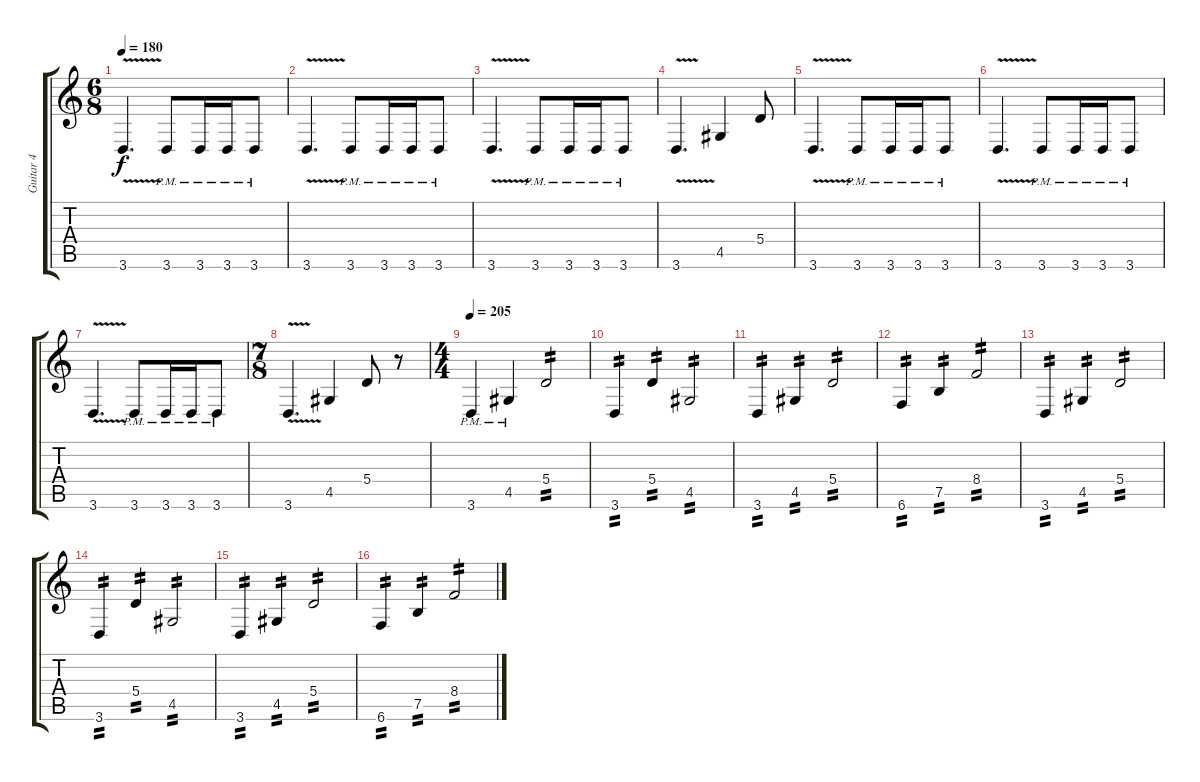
\track ("Guitar 4" "Guitar 4") {instrument distortionguitar}
\staff {score tabs}
\tuning (B3 Gb3 D3 A2 E2 B1) {hide}
\ts (6 8)
\tempo 180
\clef g2
\ks c
3.6{v}.4{d dy f} 3.6{pm}.8 3.6{pm}.16 3.6{pm}.16 3.6{pm}.8 |
3.6{v}.4{d} 3.6{pm}.8 3.6{pm}.16 3.6{pm}.16 3.6{pm}.8 |
3.6{v}.4{d} 3.6{pm}.8 3.6{pm}.16 3.6{pm}.16 3.6{pm}.8 |
3.6{v}.4{d} 4.5.4 5.4.8 |
3.6{v}.4{d} 3.6{pm}.8 3.6{pm}.16 3.6{pm}.16 3.6{pm}.8 |
3.6{v}.4{d} 3.6{pm}.8 3.6{pm}.16 3.6{pm}.16 3.6{pm}.8 |
3.6{v}.4{d} 3.6{pm}.8 3.6{pm}.16 3.6{pm}.16 3.6{pm}.8 |
\ts (7 8)
3.6{v}.4{d} 4.5.4 5.4.8 r.8 |
\ts (4 4)
\tempo 205
3.6{pm}.4 4.5{pm}.4 5.4.2{tp 2} |
3.6.4{tp 2} 5.4.4{tp 2} 4.5.2{tp 2} |
3.6.4{tp 2} 4.5.4{tp 2} 5.4.2{tp 2} |
6.6.4{tp 2} 7.5.4{tp 2} 8.4.2{tp 2} |
3.6.4{tp 2} 4.5.4{tp 2} 5.4.2{tp 2} |
3.6.4{tp 2} 5.4.4{tp 2} 4.5.2{tp 2} |
3.6.4{tp 2} 4.5.4{tp 2} 5.4.2{tp 2} |
6.6.4{tp 2} 7.5.4{tp 2} 8.4.2{tp 2}
